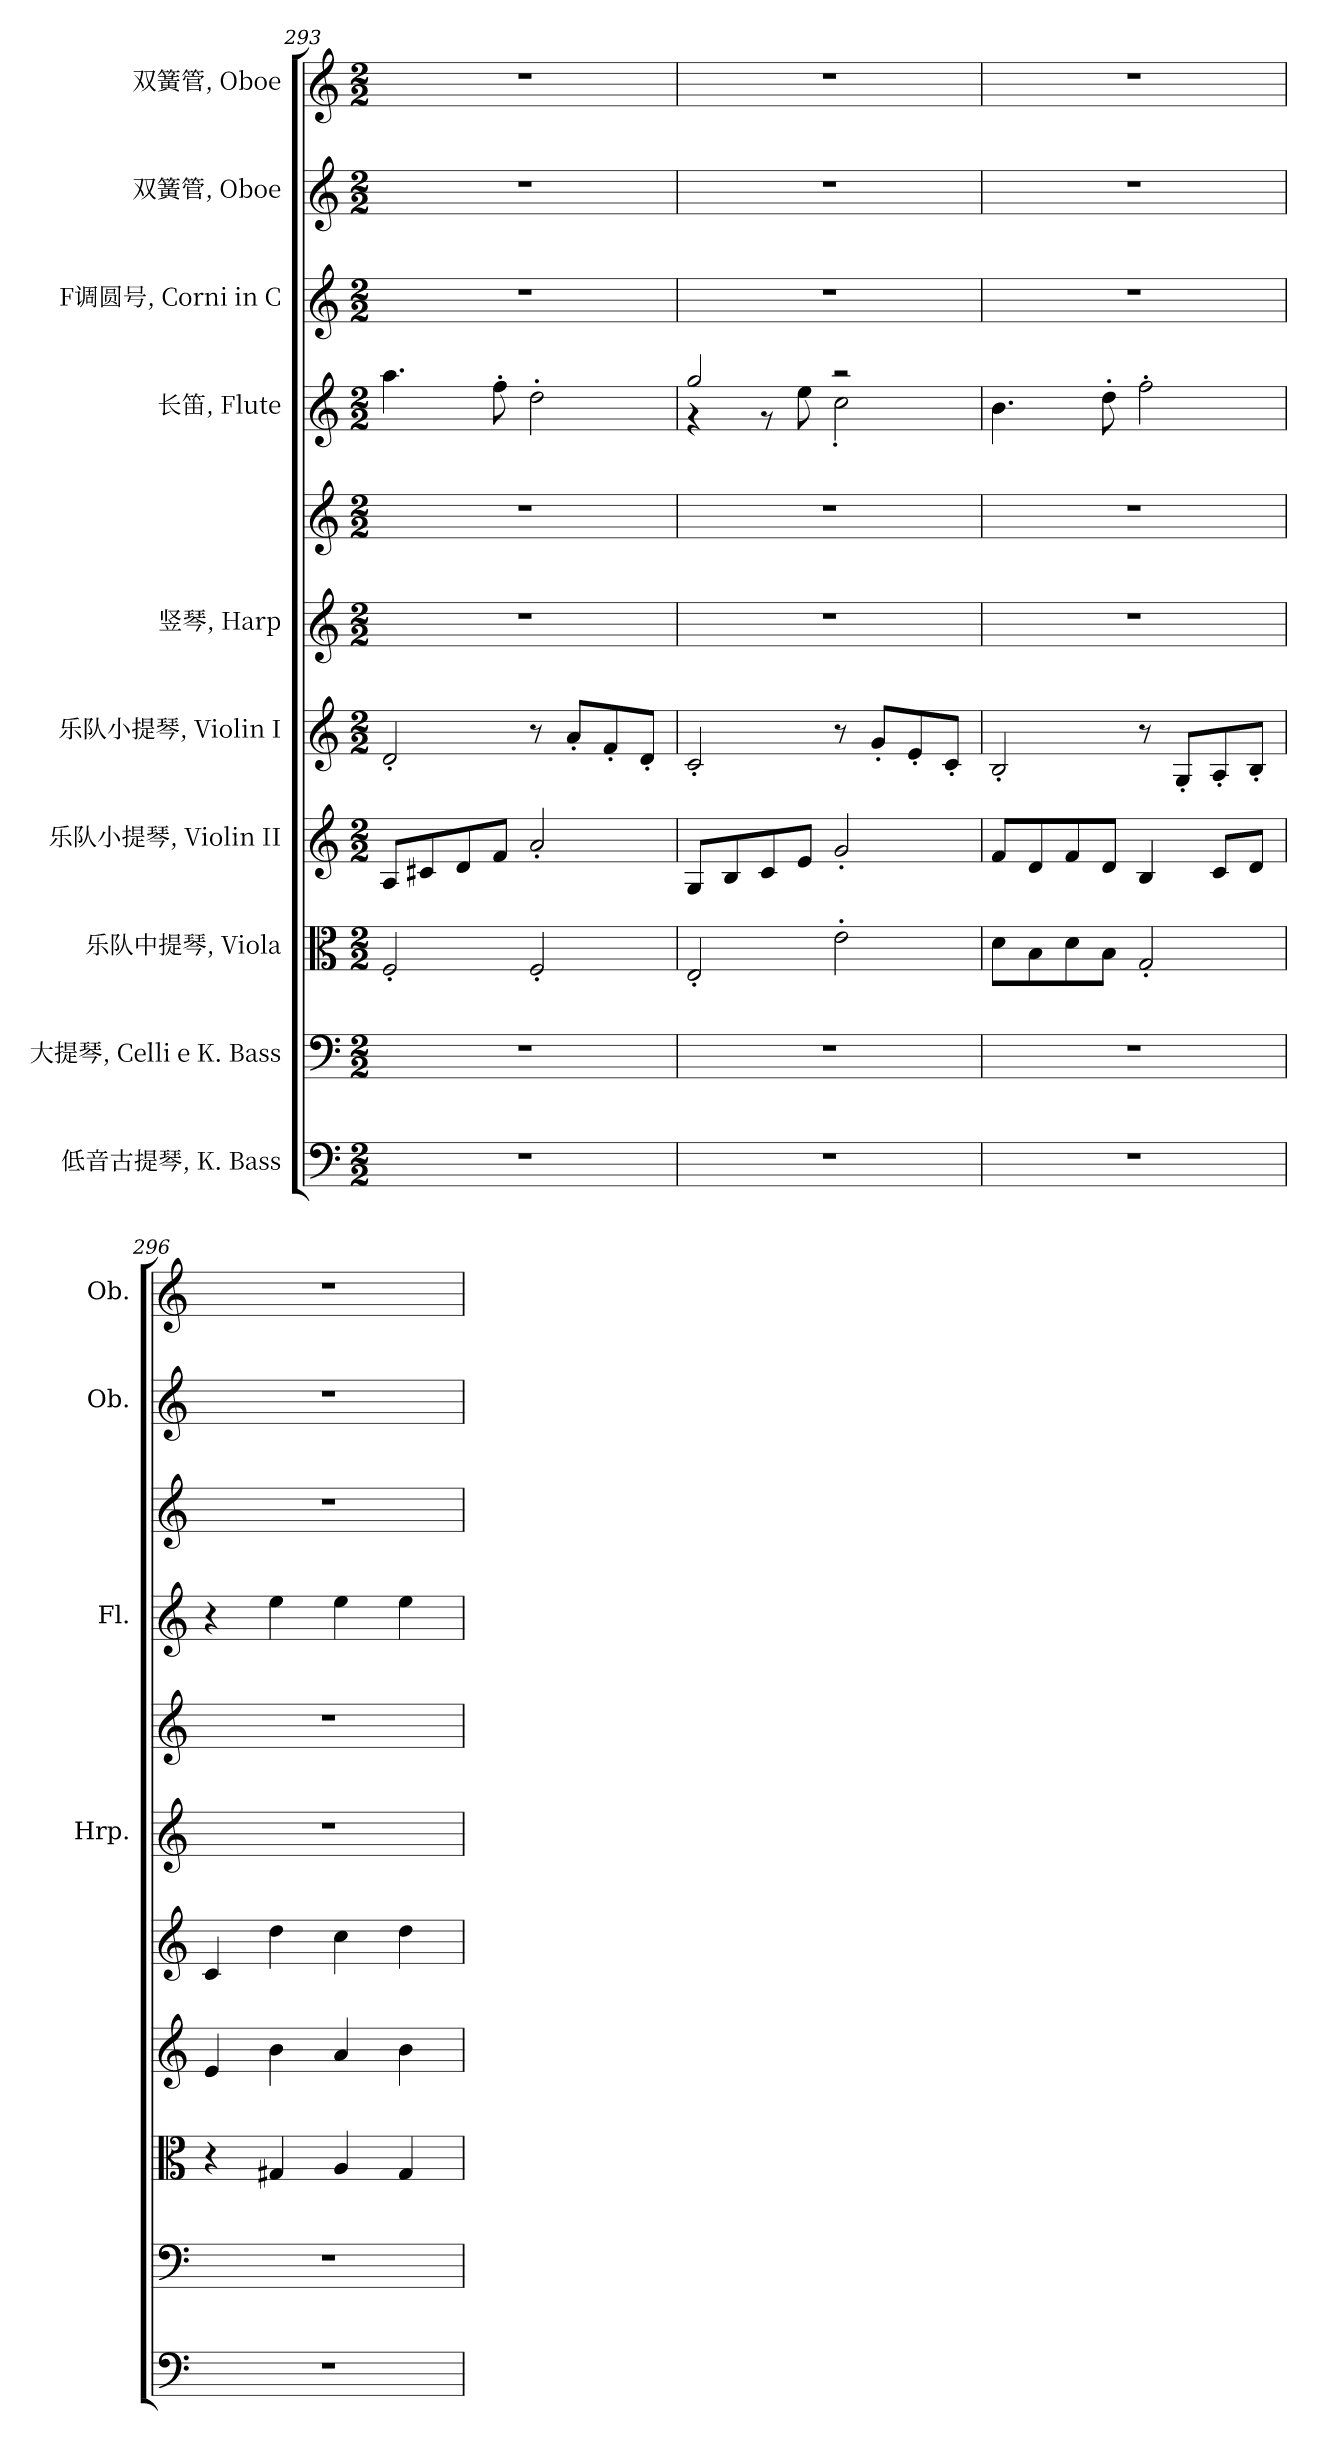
**kern	**kern	**kern	**kern	**kern	**kern	**kern	**kern	**kern	**kern	**kern
*part10	*part9	*part8	*part7	*part6	*part5	*part5	*part4	*part3	*part2	*part1
*staff11	*staff10	*staff9	*staff8	*staff7	*staff6	*staff5	*staff4	*staff3	*staff2	*staff1
*I"低音古提琴, K. Bass	*I"大提琴, Celli e K. Bass	*I"乐队中提琴, Viola	*I"乐队小提琴, Violin II	*I"乐队小提琴, Violin I	*I"竖琴, Harp	*	*I"长笛, Flute	*I"F调圆号, Corni in C	*I"双簧管, Oboe	*I"双簧管, Oboe
*	*	*	*	*	*I'Hrp.	*	*I'Fl.	*	*I'Ob.	*I'Ob.
*clefF4	*clefF4	*clefC3	*clefG2	*clefG2	*clefG2	*clefG2	*clefG2	*clefG2	*clefG2	*clefG2
*	*	*	*	*	*	*	*	*ITrd4c7	*	*
*k[]	*k[]	*k[]	*k[]	*k[]	*k[]	*k[]	*k[]	*k[b-]	*k[]	*k[]
*M2/2	*M2/2	*M2/2	*M2/2	*M2/2	*M2/2	*M2/2	*M2/2	*M2/2	*M2/2	*M2/2
=293	=293	=293	=293	=293	=293	=293	=293	=293	=293	=293
1r	1r	2F'/	8A/L	2d'/	1r	1r	4.aa\	1r	1r	1r
.	.	.	8c#X/	.	.	.	.	.	.	.
.	.	.	8d/	.	.	.	.	.	.	.
.	.	.	8f/J	.	.	.	8ff'\	.	.	.
.	.	2F'/	2a'/	8r	.	.	2dd'\	.	.	.
.	.	.	.	8a'/L	.	.	.	.	.	.
.	.	.	.	8f'/	.	.	.	.	.	.
.	.	.	.	8d'/J	.	.	.	.	.	.
=294	=294	=294	=294	=294	=294	=294	=294	=294	=294	=294
*	*	*	*	*	*	*	*^	*	*	*
1r	1r	2E'/	8G/L	2c'/	1r	1r	2gg/	4r	1r	1r	1r
.	.	.	8B/	.	.	.	.	.	.	.	.
.	.	.	8c/	.	.	.	.	8r	.	.	.
.	.	.	8e/J	.	.	.	.	8ee\	.	.	.
.	.	2e'\	2g'/	8r	.	.	2r	2cc'\	.	.	.
.	.	.	.	8g'/L	.	.	.	.	.	.	.
.	.	.	.	8e'/	.	.	.	.	.	.	.
.	.	.	.	8c'/J	.	.	.	.	.	.	.
*	*	*	*	*	*	*	*v	*v	*	*	*
=295	=295	=295	=295	=295	=295	=295	=295	=295	=295	=295
1r	1r	8d\L	8f/L	2B'/	1r	1r	4.b\	1r	1r	1r
.	.	8B\	8d/	.	.	.	.	.	.	.
.	.	8d\	8f/	.	.	.	.	.	.	.
.	.	8B\J	8d/J	.	.	.	8dd'\	.	.	.
.	.	2G'/	4B/	8r	.	.	2ff'\	.	.	.
.	.	.	.	8G'/L	.	.	.	.	.	.
.	.	.	8c/L	8A'/	.	.	.	.	.	.
.	.	.	8d/J	8B'/J	.	.	.	.	.	.
!!LO:PB:g=z
=296	=296	=296	=296	=296	=296	=296	=296	=296	=296	=296
1r	1r	4r	4e/	4c/	1r	1r	4r	1r	1r	1r
.	.	4G#X/	4b\	4dd\	.	.	4ee\	.	.	.
.	.	4A/	4a/	4cc\	.	.	4ee\	.	.	.
.	.	4G#/	4b\	4dd\	.	.	4ee\	.	.	.
=	=	=	=	=	=	=	=	=	=	=
*-	*-	*-	*-	*-	*-	*-	*-	*-	*-	*-
